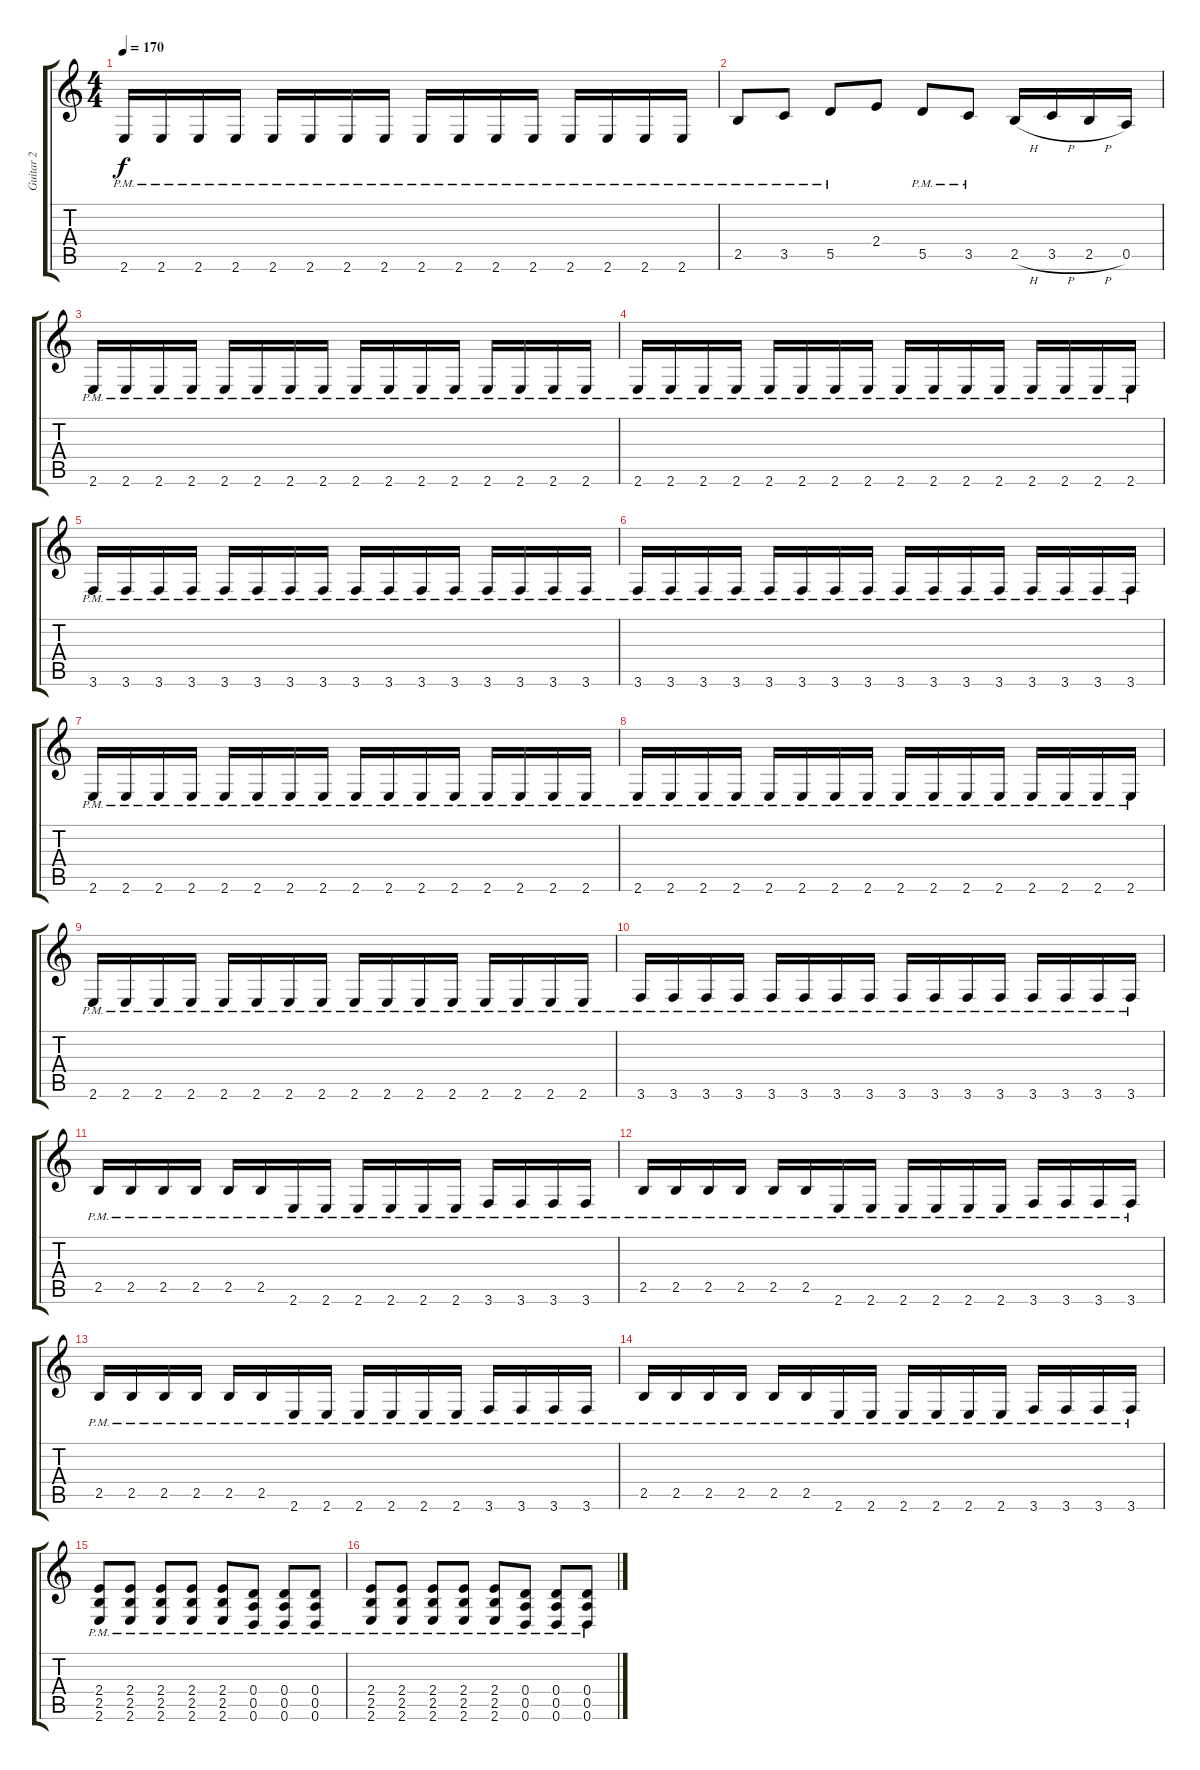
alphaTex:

\track ("Guitar 2" "Guitar 2") {instrument distortionguitar}
\staff {score tabs}
\tuning (E4 B3 G3 D3 A2 D2) {hide}
\ts (4 4)
\tempo 170
\clef g2
\ks c
2.6{pm}.16{dy f} 2.6{pm}.16 2.6{pm}.16 2.6{pm}.16 2.6{pm}.16 2.6{pm}.16 2.6{pm}.16 2.6{pm}.16 2.6{pm}.16 2.6{pm}.16 2.6{pm}.16 2.6{pm}.16 2.6{pm}.16 2.6{pm}.16 2.6{pm}.16 2.6{pm}.16 |
2.5{pm}.8 3.5{pm}.8 5.5{pm}.8 2.4.8 5.5{pm}.8 3.5{pm}.8 2.5{h}.16 3.5{h}.16 2.5{h}.16 0.5.16 |
2.6{pm}.16 2.6{pm}.16 2.6{pm}.16 2.6{pm}.16 2.6{pm}.16 2.6{pm}.16 2.6{pm}.16 2.6{pm}.16 2.6{pm}.16 2.6{pm}.16 2.6{pm}.16 2.6{pm}.16 2.6{pm}.16 2.6{pm}.16 2.6{pm}.16 2.6{pm}.16 |
2.6{pm}.16 2.6{pm}.16 2.6{pm}.16 2.6{pm}.16 2.6{pm}.16 2.6{pm}.16 2.6{pm}.16 2.6{pm}.16 2.6{pm}.16 2.6{pm}.16 2.6{pm}.16 2.6{pm}.16 2.6{pm}.16 2.6{pm}.16 2.6{pm}.16 2.6{pm}.16 |
3.6{pm}.16 3.6{pm}.16 3.6{pm}.16 3.6{pm}.16 3.6{pm}.16 3.6{pm}.16 3.6{pm}.16 3.6{pm}.16 3.6{pm}.16 3.6{pm}.16 3.6{pm}.16 3.6{pm}.16 3.6{pm}.16 3.6{pm}.16 3.6{pm}.16 3.6{pm}.16 |
3.6{pm}.16 3.6{pm}.16 3.6{pm}.16 3.6{pm}.16 3.6{pm}.16 3.6{pm}.16 3.6{pm}.16 3.6{pm}.16 3.6{pm}.16 3.6{pm}.16 3.6{pm}.16 3.6{pm}.16 3.6{pm}.16 3.6{pm}.16 3.6{pm}.16 3.6{pm}.16 |
2.6{pm}.16 2.6{pm}.16 2.6{pm}.16 2.6{pm}.16 2.6{pm}.16 2.6{pm}.16 2.6{pm}.16 2.6{pm}.16 2.6{pm}.16 2.6{pm}.16 2.6{pm}.16 2.6{pm}.16 2.6{pm}.16 2.6{pm}.16 2.6{pm}.16 2.6{pm}.16 |
2.6{pm}.16 2.6{pm}.16 2.6{pm}.16 2.6{pm}.16 2.6{pm}.16 2.6{pm}.16 2.6{pm}.16 2.6{pm}.16 2.6{pm}.16 2.6{pm}.16 2.6{pm}.16 2.6{pm}.16 2.6{pm}.16 2.6{pm}.16 2.6{pm}.16 2.6{pm}.16 |
2.6{pm}.16 2.6{pm}.16 2.6{pm}.16 2.6{pm}.16 2.6{pm}.16 2.6{pm}.16 2.6{pm}.16 2.6{pm}.16 2.6{pm}.16 2.6{pm}.16 2.6{pm}.16 2.6{pm}.16 2.6{pm}.16 2.6{pm}.16 2.6{pm}.16 2.6{pm}.16 |
3.6{pm}.16 3.6{pm}.16 3.6{pm}.16 3.6{pm}.16 3.6{pm}.16 3.6{pm}.16 3.6{pm}.16 3.6{pm}.16 3.6{pm}.16 3.6{pm}.16 3.6{pm}.16 3.6{pm}.16 3.6{pm}.16 3.6{pm}.16 3.6{pm}.16 3.6{pm}.16 |
2.5{pm}.16 2.5{pm}.16 2.5{pm}.16 2.5{pm}.16 2.5{pm}.16 2.5{pm}.16 2.6{pm}.16 2.6{pm}.16 2.6{pm}.16 2.6{pm}.16 2.6{pm}.16 2.6{pm}.16 3.6{pm}.16 3.6{pm}.16 3.6{pm}.16 3.6{pm}.16 |
2.5{pm}.16 2.5{pm}.16 2.5{pm}.16 2.5{pm}.16 2.5{pm}.16 2.5{pm}.16 2.6{pm}.16 2.6{pm}.16 2.6{pm}.16 2.6{pm}.16 2.6{pm}.16 2.6{pm}.16 3.6{pm}.16 3.6{pm}.16 3.6{pm}.16 3.6{pm}.16 |
2.5{pm}.16 2.5{pm}.16 2.5{pm}.16 2.5{pm}.16 2.5{pm}.16 2.5{pm}.16 2.6{pm}.16 2.6{pm}.16 2.6{pm}.16 2.6{pm}.16 2.6{pm}.16 2.6{pm}.16 3.6{pm}.16 3.6{pm}.16 3.6{pm}.16 3.6{pm}.16 |
2.5{pm}.16 2.5{pm}.16 2.5{pm}.16 2.5{pm}.16 2.5{pm}.16 2.5{pm}.16 2.6{pm}.16 2.6{pm}.16 2.6{pm}.16 2.6{pm}.16 2.6{pm}.16 2.6{pm}.16 3.6{pm}.16 3.6{pm}.16 3.6{pm}.16 3.6{pm}.16 |
(2.4{pm} 2.5{pm} 2.6{pm}).8 (2.4{pm} 2.5{pm} 2.6{pm}).8 (2.4{pm} 2.5{pm} 2.6{pm}).8 (2.4{pm} 2.5{pm} 2.6{pm}).8 (2.4{pm} 2.5{pm} 2.6{pm}).8 (0.4{pm} 0.5{pm} 0.6{pm}).8 (0.4{pm} 0.5{pm} 0.6{pm}).8 (0.4{pm} 0.5{pm} 0.6{pm}).8 |
(2.4{pm} 2.5{pm} 2.6{pm}).8 (2.4{pm} 2.5{pm} 2.6{pm}).8 (2.4{pm} 2.5{pm} 2.6{pm}).8 (2.4{pm} 2.5{pm} 2.6{pm}).8 (2.4{pm} 2.5{pm} 2.6{pm}).8 (0.4{pm} 0.5{pm} 0.6{pm}).8 (0.4{pm} 0.5{pm} 0.6{pm}).8 (0.4{pm} 0.5{pm} 0.6{pm}).8
